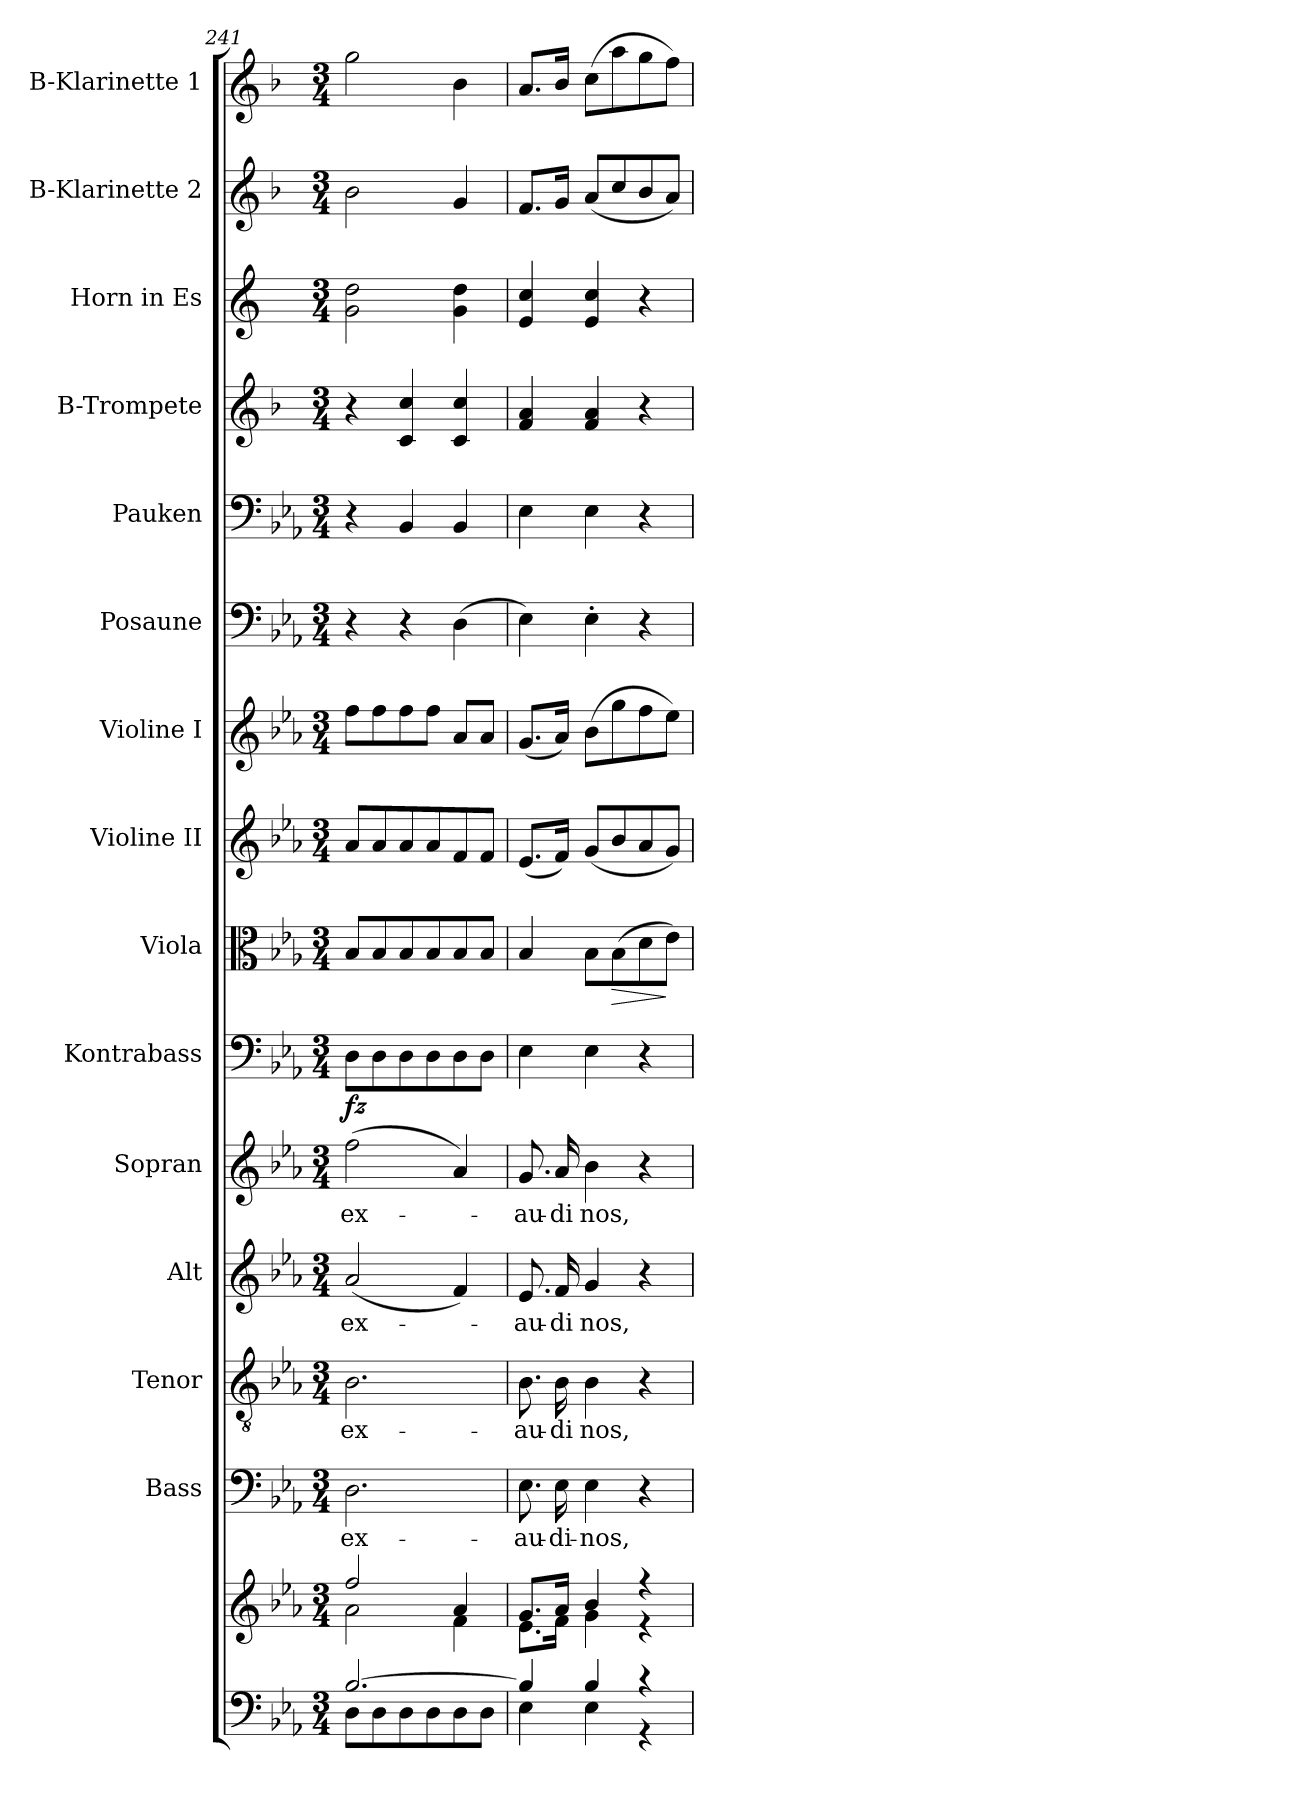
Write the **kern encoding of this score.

**kern	**kern	**kern	**text	**kern	**text	**kern	**text	**kern	**text	**kern	**dynam	**kern	**dynam	**kern	**kern	**kern	**kern	**kern	**kern	**kern	**kern
*part15	*part15	*part14	*part14	*part13	*part13	*part12	*part12	*part11	*part11	*part10	*part10	*part9	*part9	*part8	*part7	*part6	*part5	*part4	*part3	*part2	*part1
*staff16	*staff15	*staff14	*staff14	*staff13	*staff13	*staff12	*staff12	*staff11	*staff11	*staff10	*staff10	*staff9	*staff9	*staff8	*staff7	*staff6	*staff5	*staff4	*staff3	*staff2	*staff1
*	*	*I"Bass	*	*I"Tenor	*	*I"Alt	*	*I"Sopran	*	*I"Kontrabass	*	*I"Viola	*	*I"Violine II	*I"Violine I	*I"Posaune	*I"Pauken	*I"B-Trompete	*I"Horn in Es	*I"B-Klarinette 2	*I"B-Klarinette 1
*	*	*I'B.	*	*I'T.	*	*I'A.	*	*I'S.	*	*I'Kb.	*	*I'Vla.	*	*I'Vl. II	*I'Vl. I	*I'Pos.	*I'Pk.	*I'B Trp.	*	*I'B Kl. 2	*I'B Kl. 1
*clefF4	*clefG2	*clefF4	*	*clefGv2	*	*clefG2	*	*clefG2	*	*clefF4	*	*clefC3	*	*clefG2	*clefG2	*clefF4	*clefF4	*clefG2	*clefG2	*clefG2	*clefG2
*	*	*	*	*	*	*	*	*	*	*ITrd7c12	*	*	*	*	*	*	*	*ITrd1c2	*ITrd5c9	*ITrd1c2	*ITrd1c2
*k[b-e-a-]	*k[b-e-a-]	*k[b-e-a-]	*	*k[b-e-a-]	*	*k[b-e-a-]	*	*k[b-e-a-]	*	*k[b-e-a-]	*	*k[b-e-a-]	*	*k[b-e-a-]	*k[b-e-a-]	*k[b-e-a-]	*k[b-e-a-]	*k[b-e-a-]	*k[b-e-a-]	*k[b-e-a-]	*k[b-e-a-]
*E-:	*E-:	*E-:	*	*E-:	*	*E-:	*	*E-:	*	*E-:	*	*E-:	*	*E-:	*E-:	*E-:	*E-:	*E-:	*E-:	*E-:	*E-:
*M3/4	*M3/4	*M3/4	*	*M3/4	*	*M3/4	*	*M3/4	*	*M3/4	*	*M3/4	*	*M3/4	*M3/4	*M3/4	*M3/4	*M3/4	*M3/4	*M3/4	*M3/4
=241	=241	=241	=241	=241	=241	=241	=241	=241	=241	=241	=241	=241	=241	=241	=241	=241	=241	=241	=241	=241	=241
*^	*^	*	*	*	*	*	*	*	*	*	*	*	*	*	*	*	*	*	*	*	*
!	!	!	!	!	!LO:LY:b	!	!LO:LY:b	!	!LO:LY:b	!	!LO:LY:b	!	!LO:DY:b	!	!	!	!	!	!	!	!	!	!
[>2.B-/	8D\L	2ff/	2a-\	2.D\	ex-	2.B-\	ex-	(<2a-/	ex-	(>2ff\	ex-	8DD\L	fz	8B-/L	.	8a-/L	8ff\L	4r	4r	4r	2B-\ 2f\	2a-\	2ff\
.	8D\	.	.	.	.	.	.	.	.	.	.	8DD\	.	8B-/	.	8a-/	8ff\	.	.	.	.	.	.
.	8D\	.	.	.	.	.	.	.	.	.	.	8DD\	.	8B-/	.	8a-/	8ff\	4r	4BB-/	4B-/ 4b-/	.	.	.
.	8D\	.	.	.	.	.	.	.	.	.	.	8DD\	.	8B-/	.	8a-/	8ff\J	.	.	.	.	.	.
.	8D\	4a-/	4f\	.	.	.	.	4f/)	.	4a-/)	.	8DD\	.	8B-/	.	8f/	8a-/L	(>4D\	4BB-/	4B-/ 4b-/	4B-\ 4f\	4f/	4a-\
.	8D\J	.	.	.	.	.	.	.	.	.	.	8DD\J	.	8B-/J	.	8f/J	8a-/J	.	.	.	.	.	.
=242	=242	=242	=242	=242	=242	=242	=242	=242	=242	=242	=242	=242	=242	=242	=242	=242	=242	=242	=242	=242	=242	=242	=242
!	!	!	!	!	!LO:LY:b	!	!LO:LY:b	!	!LO:LY:b	!	!LO:LY:b	!	!	!	!	!	!	!	!	!	!	!	!
4B-/]	4E-\	8.g/L	8.e-\L	8.E-\	-au-	8.B-\	-au-	8.e-/	-au-	8.g/	-au-	4EE-\	.	4B-/	.	(<8.e-/L	(<8.g/L	4E-\)	4E-\	4e-/ 4g/	4G/ 4e-/	8.e-/L	8.g/L
!	!	!	!	!	!LO:LY:b	!	!LO:LY:b	!	!LO:LY:b	!	!LO:LY:b	!	!	!	!	!	!	!	!	!	!	!	!
.	.	16a-/Jk	16f\Jk	16E-\	-di-	16B-\	-di	16f/	-di	16a-/	-di	.	.	.	.	16f/Jk)	16a-/Jk)	.	.	.	.	16f/Jk	16a-/Jk
!	!	!	!	!	!LO:LY:b	!	!LO:LY:b	!	!LO:LY:b	!	!LO:LY:b	!	!	!	!	!	!	!	!	!	!	!	!
4B-/	4E-\	4b-/	4g\	4E-\	-nos,	4B-\	nos,	4g/	nos,	4b-\	nos,	4EE-\	.	8B-\L	.	(<8g/L	(>8b-\L	4E-'>\	4E-\	4e-/ 4g/	4G/ 4e-/	(<8g/L	(>8b-\L
!	!	!	!	!	!	!	!	!	!	!	!	!	!	!	!LO:HP:b	!	!	!	!	!	!	!	!
.	.	.	.	.	.	.	.	.	.	.	.	.	.	(>8B-\	>	8b-/	8gg\	.	.	.	.	8b-/	8gg\
4r	4r	4r	4r	4r	.	4r	.	4r	.	4r	.	4r	.	8d\	.	8a-/	8ff\	4r	4r	4r	4r	8a-/	8ff\
.	.	.	.	.	.	.	.	.	.	.	.	.	.	8e-\J)	]	8g/J)	8ee-\J)	.	.	.	.	8g/J)	8ee-\J)
*v	*v	*	*	*	*	*	*	*	*	*	*	*	*	*	*	*	*	*	*	*	*	*	*
*	*v	*v	*	*	*	*	*	*	*	*	*	*	*	*	*	*	*	*	*	*	*	*
=	=	=	=	=	=	=	=	=	=	=	=	=	=	=	=	=	=	=	=	=	=
*-	*-	*-	*-	*-	*-	*-	*-	*-	*-	*-	*-	*-	*-	*-	*-	*-	*-	*-	*-	*-	*-
